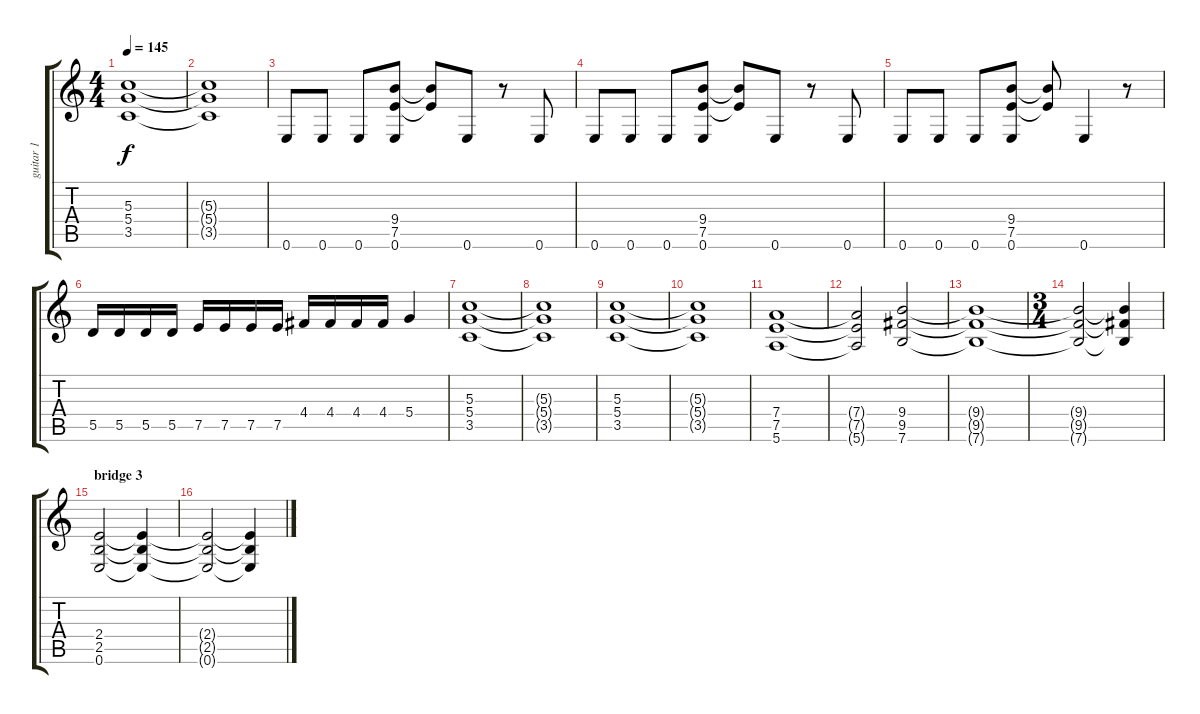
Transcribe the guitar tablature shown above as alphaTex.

\track ("guitar 1" "guitar 1") {instrument overdrivenguitar}
\staff {score tabs}
\tuning (E4 B3 G3 D3 A2 E2) {hide}
\ts (4 4)
\tempo 145
\clef g2
\ks c
(5.3 5.4 3.5).1{dy f} |
(5.3{t} 5.4{t} 3.5{t}).1 |
0.6.8 0.6.8 0.6.8 (9.4 7.5 0.6).8 (9.4{t} 7.5{t}).8 0.6.8 r.8 0.6.8 |
0.6.8 0.6.8 0.6.8 (9.4 7.5 0.6).8 (9.4{t} 7.5{t}).8 0.6.8 r.8 0.6.8 |
0.6.8 0.6.8 0.6.8 (9.4 7.5 0.6).8 (9.4{t} 7.5{t}).8 0.6.4 r.8 |
5.5.16 5.5.16 5.5.16 5.5.16 7.5.16 7.5.16 7.5.16 7.5.16 4.4.16 4.4.16 4.4.16 4.4.16 5.4.4 |
(5.3 5.4 3.5).1 |
(5.3{t} 5.4{t} 3.5{t}).1 |
(5.3 5.4 3.5).1 |
(5.3{t} 5.4{t} 3.5{t}).1 |
(7.4 7.5 5.6).1 |
(7.4{t} 7.5{t} 5.6{t}).2 (9.4 9.5 7.6).2 |
(9.4{t} 9.5{t} 7.6{t}).1 |
\ts (3 4)
(9.4{t} 9.5{t} 7.6{t}).2 (9.4{t} 9.5{t} 7.6{t}).4 |
\section ("" "bridge 3")
(2.4 2.5 0.6).2 (2.4{t} 2.5{t} 0.6{t}).4 |
(2.4{t} 2.5{t} 0.6{t}).2 (2.4{t} 2.5{t} 0.6{t}).4
